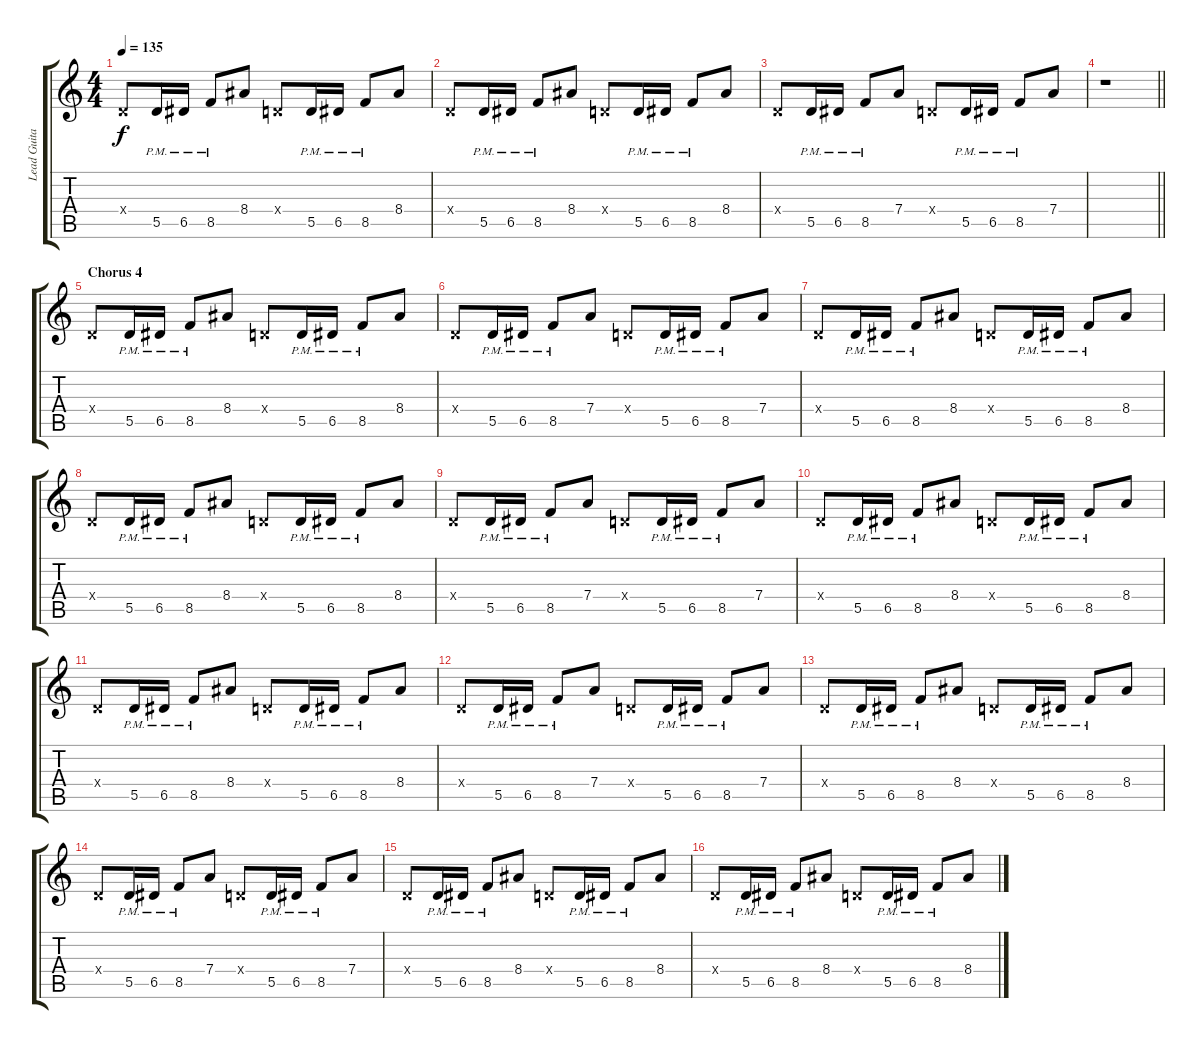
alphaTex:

\track ("Lead Guitar" "Lead Guita") {instrument electricguitarclean}
\staff {score tabs}
\tuning (E4 B3 G3 D3 A2 E2) {hide}
\ts (4 4)
\tempo 135
\clef g2
\ks c
0.4{x}.8{dy f} 5.5{pm}.16 6.5{pm}.16 8.5{pm}.8 8.4.8 0.4{x}.8 5.5{pm}.16 6.5{pm}.16 8.5{pm}.8 8.4.8 |
0.4{x}.8 5.5{pm}.16 6.5{pm}.16 8.5{pm}.8 8.4.8 0.4{x}.8 5.5{pm}.16 6.5{pm}.16 8.5{pm}.8 8.4.8 |
0.4{x}.8 5.5{pm}.16 6.5{pm}.16 8.5{pm}.8 7.4.8 0.4{x}.8 5.5{pm}.16 6.5{pm}.16 8.5{pm}.8 7.4.8 |
\barLineRight lightlight
r.1 |
\section ("" "Chorus 4")
0.4{x}.8 5.5{pm}.16 6.5{pm}.16 8.5{pm}.8 8.4.8 0.4{x}.8 5.5{pm}.16 6.5{pm}.16 8.5{pm}.8 8.4.8 |
0.4{x}.8 5.5{pm}.16 6.5{pm}.16 8.5{pm}.8 7.4.8 0.4{x}.8 5.5{pm}.16 6.5{pm}.16 8.5{pm}.8 7.4.8 |
0.4{x}.8 5.5{pm}.16 6.5{pm}.16 8.5{pm}.8 8.4.8 0.4{x}.8 5.5{pm}.16 6.5{pm}.16 8.5{pm}.8 8.4.8 |
0.4{x}.8 5.5{pm}.16 6.5{pm}.16 8.5{pm}.8 8.4.8 0.4{x}.8 5.5{pm}.16 6.5{pm}.16 8.5{pm}.8 8.4.8 |
0.4{x}.8 5.5{pm}.16 6.5{pm}.16 8.5{pm}.8 7.4.8 0.4{x}.8 5.5{pm}.16 6.5{pm}.16 8.5{pm}.8 7.4.8 |
0.4{x}.8 5.5{pm}.16 6.5{pm}.16 8.5{pm}.8 8.4.8 0.4{x}.8 5.5{pm}.16 6.5{pm}.16 8.5{pm}.8 8.4.8 |
0.4{x}.8 5.5{pm}.16 6.5{pm}.16 8.5{pm}.8 8.4.8 0.4{x}.8 5.5{pm}.16 6.5{pm}.16 8.5{pm}.8 8.4.8 |
0.4{x}.8 5.5{pm}.16 6.5{pm}.16 8.5{pm}.8 7.4.8 0.4{x}.8 5.5{pm}.16 6.5{pm}.16 8.5{pm}.8 7.4.8 |
0.4{x}.8 5.5{pm}.16 6.5{pm}.16 8.5{pm}.8 8.4.8 0.4{x}.8 5.5{pm}.16 6.5{pm}.16 8.5{pm}.8 8.4.8 |
0.4{x}.8 5.5{pm}.16 6.5{pm}.16 8.5{pm}.8 7.4.8 0.4{x}.8 5.5{pm}.16 6.5{pm}.16 8.5{pm}.8 7.4.8 |
0.4{x}.8 5.5{pm}.16 6.5{pm}.16 8.5{pm}.8 8.4.8 0.4{x}.8 5.5{pm}.16 6.5{pm}.16 8.5{pm}.8 8.4.8 |
0.4{x}.8 5.5{pm}.16 6.5{pm}.16 8.5{pm}.8 8.4.8 0.4{x}.8 5.5{pm}.16 6.5{pm}.16 8.5{pm}.8 8.4.8
